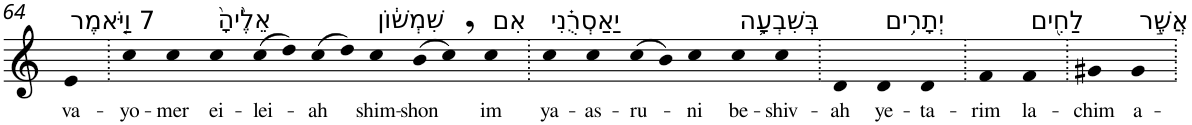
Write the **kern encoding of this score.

**kern	**text
*part1	*part1
*staff1	*staff1
*I"Piano	*
*I'Pno	*
!!LO:PB:g=z
*clefG2	*
*k[]	*
=64	=64
!LO:TX:a:t=7 וַיֹּ֤אמֶר	!
!	!LO:LY:b
4e	va-
=65.	=65.
!	!LO:LY:b
4cc	-yo-
!	!LO:LY:b
4cc	-mer
!LO:TX:a:t=אֵלֶ֙יהָ֙	!
!	!LO:LY:b
4cc	ei-
!	!LO:LY:b
(>8cc	-lei-
8dd)	.
!	!LO:LY:b
(>8cc	-ah
8dd)	.
!LO:TX:a:t=שִׁמְשׁ֔וֹן	!
!	!LO:LY:b
4cc	shim-
!	!LO:LY:b
(>8b	-shon
8cc,)	.
!LO:TX:a:t=אִם	!
!	!LO:LY:b
4cc	im
=66.	=66.
!LO:TX:a:t=יַאַסְרֻ֗נִי	!
!	!LO:LY:b
4cc	ya-
!	!LO:LY:b
4cc	-as-
!	!LO:LY:b
(>8cc	-ru-
8b)	.
!	!LO:LY:b
4cc	-ni
!LO:TX:a:t=בְּשִׁבְעָ֛ה	!
!	!LO:LY:b
4cc	be-
!	!LO:LY:b
4cc	-shiv-
=67.	=67.
!	!LO:LY:b
4d	-ah
!LO:TX:a:t=יְתָרִ֥ים	!
!	!LO:LY:b
4d	ye-
!	!LO:LY:b
4d	-ta-
=68.	=68.
!	!LO:LY:b
4f	-rim
!LO:TX:a:t=לַחִ֖ים	!
!	!LO:LY:b
4f	la-
=69.	=69.
!	!LO:LY:b
4g#X	-chim
!LO:TX:a:t=אֲשֶׁ֣ר	!
!	!LO:LY:b
4g#	a-
=.	=.
*-	*-
